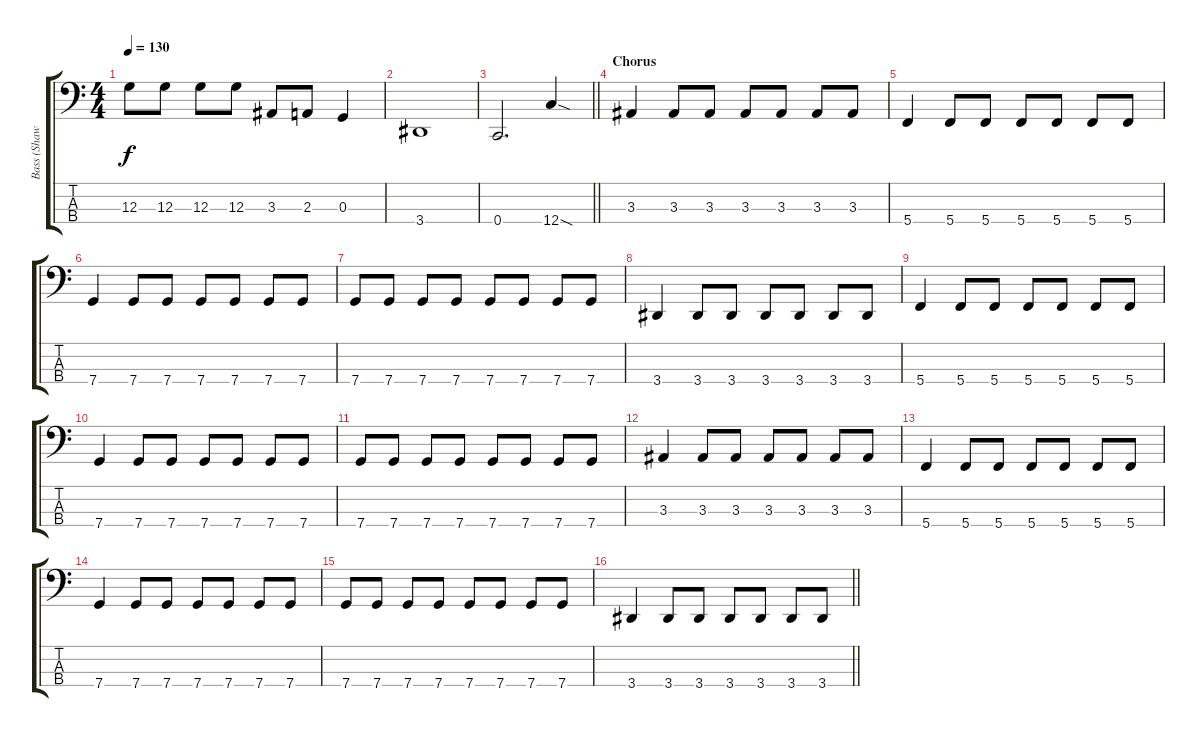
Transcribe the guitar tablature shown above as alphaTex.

\track ("Bass (Shaw Economaki)" "Bass (Shaw") {instrument electricbassfinger}
\staff {score tabs}
\tuning (F2 C2 G1 C1) {hide}
\ts (4 4)
\tempo 130
\clef f4
\ks c
12.3.8{dy f} 12.3.8 12.3.8 12.3.8 3.3.8 2.3.8 0.3.4 |
3.4.1 |
\barLineRight lightlight
0.4.2{d} 12.4{sod}.4 |
\section ("" "Chorus")
3.3.4 3.3.8 3.3.8 3.3.8 3.3.8 3.3.8 3.3.8 |
5.4.4 5.4.8 5.4.8 5.4.8 5.4.8 5.4.8 5.4.8 |
7.4.4 7.4.8 7.4.8 7.4.8 7.4.8 7.4.8 7.4.8 |
7.4.8 7.4.8 7.4.8 7.4.8 7.4.8 7.4.8 7.4.8 7.4.8 |
3.4.4 3.4.8 3.4.8 3.4.8 3.4.8 3.4.8 3.4.8 |
5.4.4 5.4.8 5.4.8 5.4.8 5.4.8 5.4.8 5.4.8 |
7.4.4 7.4.8 7.4.8 7.4.8 7.4.8 7.4.8 7.4.8 |
7.4.8 7.4.8 7.4.8 7.4.8 7.4.8 7.4.8 7.4.8 7.4.8 |
3.3.4 3.3.8 3.3.8 3.3.8 3.3.8 3.3.8 3.3.8 |
5.4.4 5.4.8 5.4.8 5.4.8 5.4.8 5.4.8 5.4.8 |
7.4.4 7.4.8 7.4.8 7.4.8 7.4.8 7.4.8 7.4.8 |
7.4.8 7.4.8 7.4.8 7.4.8 7.4.8 7.4.8 7.4.8 7.4.8 |
\barLineRight lightlight
3.4.4 3.4.8 3.4.8 3.4.8 3.4.8 3.4.8 3.4.8
